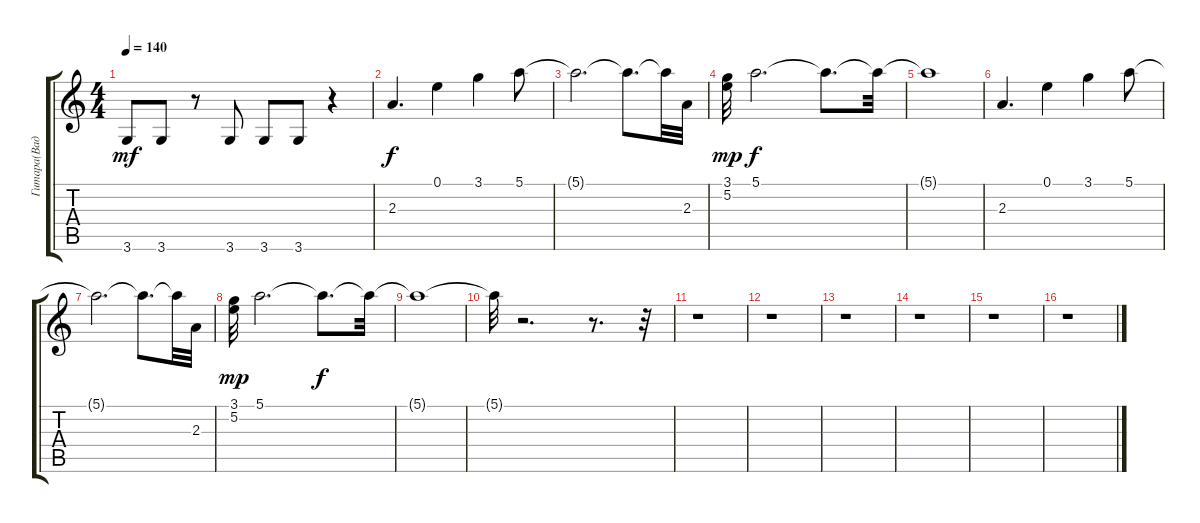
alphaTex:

\track ("Гитара(Вадим)" "Гитара(Вад") {instrument electricguitarclean}
\staff {score tabs}
\tuning (E4 B3 G3 D3 A2 E2) {hide}
\ts (4 4)
\tempo 140
\clef g2
\ks c
3.6.8{dy mf} 3.6.8 r.8 3.6.8 3.6.8 3.6.8 r.4 |
2.3.4{d dy f} 0.1.4 3.1.4 5.1.8 |
5.1{t}.2{d} 5.1{t}.8{d} 5.1{t}.32 2.3.32 |
(3.1 5.2).32{dy mp} 5.1.2{d dy f} 5.1{t}.8{d} 5.1{t}.32 |
5.1{t}.1 |
2.3.4{d} 0.1.4 3.1.4 5.1.8 |
5.1{t}.2{d} 5.1{t}.8{d} 5.1{t}.32 2.3.32 |
(3.1 5.2).32{dy mp} 5.1.2{d} 5.1{t}.8{d dy f} 5.1{t}.32 |
5.1{t}.1 |
5.1{t}.32 r.2{d} r.8{d} r.32 |
r.1 |
r.1 |
r.1 |
r.1 |
r.1 |
r.1
